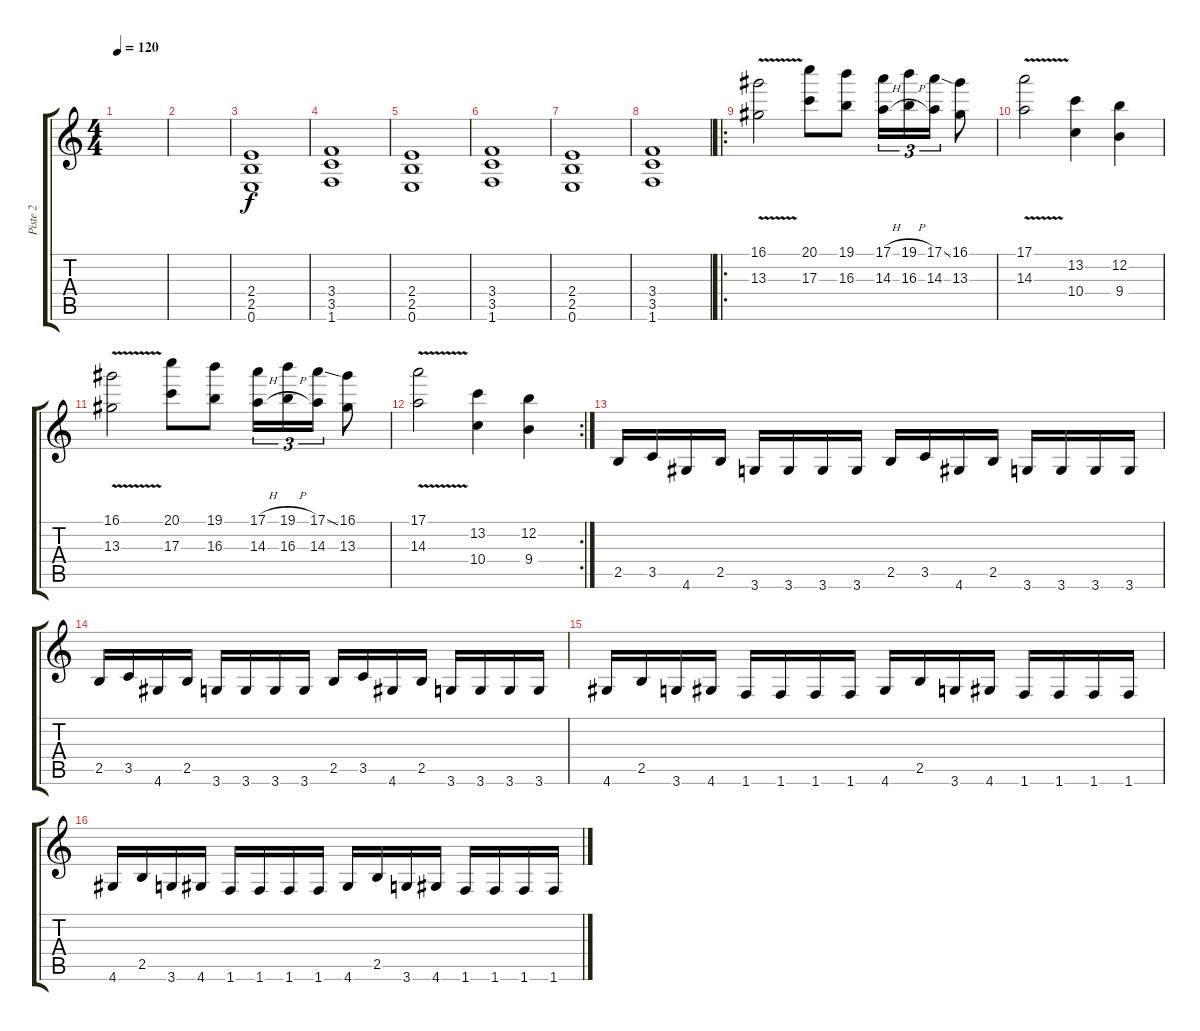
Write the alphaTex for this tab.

\track ("Piste 2" "Piste 2") {instrument distortionguitar}
\staff {score tabs}
\tuning (E4 B3 G3 D3 A2 E2) {hide}
\ts (4 4)
\tempo 120
\clef g2
\ks c
|
|
(2.4 2.5 0.6).1 |
(3.4 3.5 1.6).1 |
(2.4 2.5 0.6).1 |
(3.4 3.5 1.6).1 |
(2.4 2.5 0.6).1 |
(3.4 3.5 1.6).1 |
\ro
(16.1{v} 13.3{v}).2 (20.1 17.3).8 (19.1 16.3).8 (17.1{h} 14.3{h}).16{tu (3 2)} (19.1{h} 16.3{h}).16{tu (3 2)} (17.1{ss} 14.3).16{tu (3 2)} (16.1 13.3).8 |
(17.1{v} 14.3{v}).2 (13.2 10.4).4 (12.2 9.4).4 |
(16.1{v} 13.3{v}).2 (20.1 17.3).8 (19.1 16.3).8 (17.1{h} 14.3{h}).16{tu (3 2)} (19.1{h} 16.3{h}).16{tu (3 2)} (17.1{ss} 14.3).16{tu (3 2)} (16.1 13.3).8 |
\rc 2
(17.1{v} 14.3{v}).2 (13.2 10.4).4 (12.2 9.4).4 |
2.5.16 3.5.16 4.6.16 2.5.16 3.6.16 3.6.16 3.6.16 3.6.16 2.5.16 3.5.16 4.6.16 2.5.16 3.6.16 3.6.16 3.6.16 3.6.16 |
2.5.16 3.5.16 4.6.16 2.5.16 3.6.16 3.6.16 3.6.16 3.6.16 2.5.16 3.5.16 4.6.16 2.5.16 3.6.16 3.6.16 3.6.16 3.6.16 |
4.6.16 2.5.16 3.6.16 4.6.16 1.6.16 1.6.16 1.6.16 1.6.16 4.6.16 2.5.16 3.6.16 4.6.16 1.6.16 1.6.16 1.6.16 1.6.16 |
4.6.16 2.5.16 3.6.16 4.6.16 1.6.16 1.6.16 1.6.16 1.6.16 4.6.16 2.5.16 3.6.16 4.6.16 1.6.16 1.6.16 1.6.16 1.6.16
